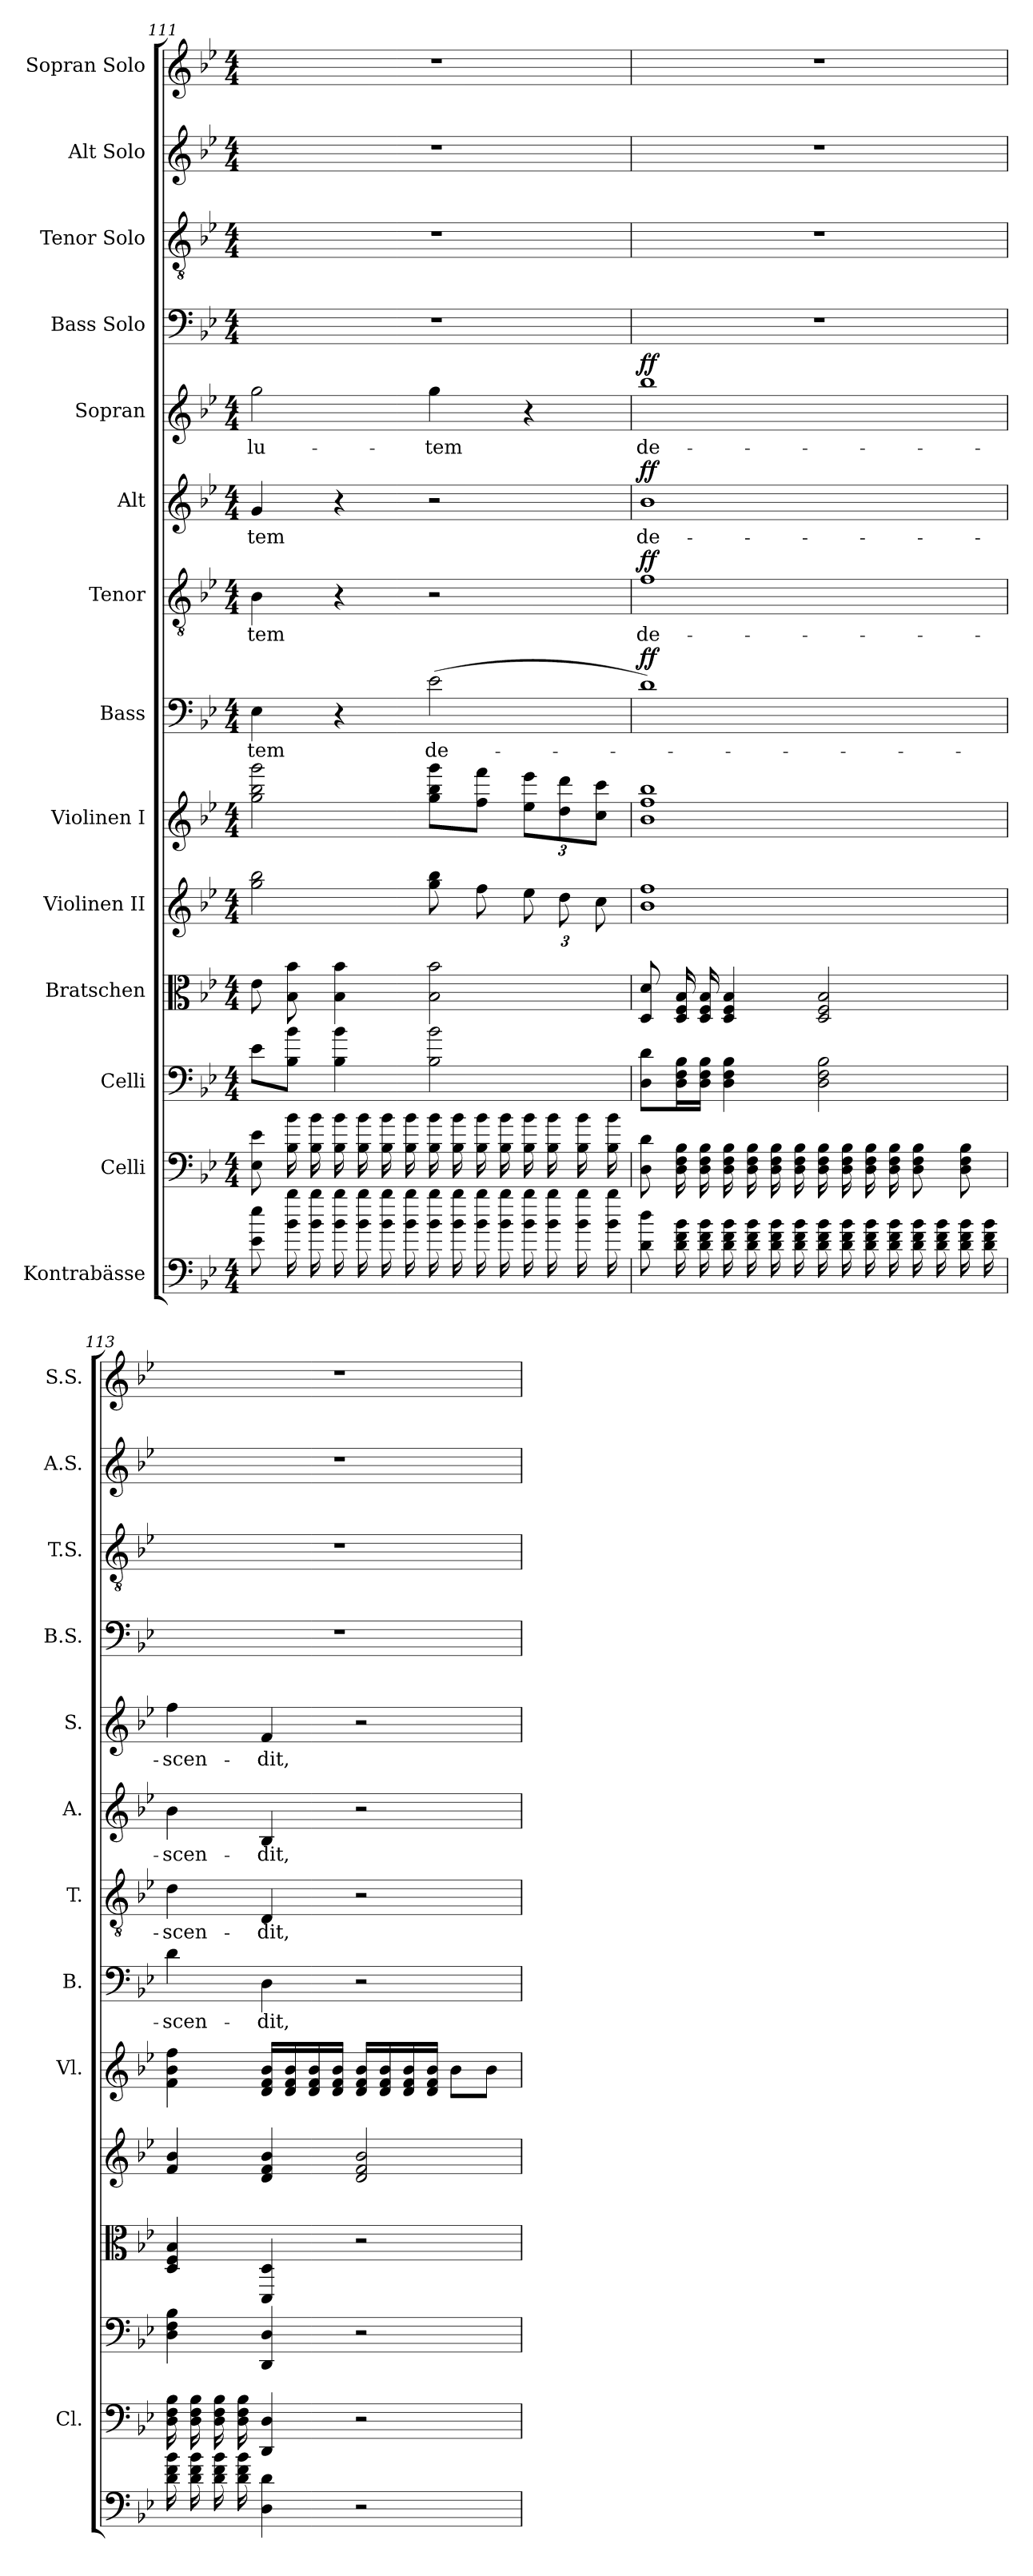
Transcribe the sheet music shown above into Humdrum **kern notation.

**kern	**kern	**kern	**kern	**kern	**kern	**kern	**text	**dynam	**kern	**text	**dynam	**kern	**text	**dynam	**kern	**text	**dynam	**kern	**kern	**kern	**kern
*part14	*part13	*part12	*part11	*part10	*part9	*part8	*part8	*part8	*part7	*part7	*part7	*part6	*part6	*part6	*part5	*part5	*part5	*part4	*part3	*part2	*part1
*staff14	*staff13	*staff12	*staff11	*staff10	*staff9	*staff8	*staff8	*staff8	*staff7	*staff7	*staff7	*staff6	*staff6	*staff6	*staff5	*staff5	*staff5	*staff4	*staff3	*staff2	*staff1
*I"Kontrabässe	*I"Celli	*I"Celli	*I"Bratschen	*I"Violinen II	*I"Violinen I	*I"Bass	*	*	*I"Tenor	*	*	*I"Alt	*	*	*I"Sopran	*	*	*I"Bass Solo	*I"Tenor Solo	*I"Alt Solo	*I"Sopran Solo
*	*I'Cl.	*	*	*	*I'Vl.	*I'B.	*	*	*I'T.	*	*	*I'A.	*	*	*I'S.	*	*	*I'B.S.	*I'T.S.	*I'A.S.	*I'S.S.
!!LO:LB:g=z
*clefF4	*clefF4	*clefF4	*clefC3	*clefG2	*clefG2	*clefF4	*	*	*clefGv2	*	*	*clefG2	*	*	*clefG2	*	*	*clefF4	*clefGv2	*clefG2	*clefG2
*ITrd7c12	*	*	*	*	*	*	*	*	*	*	*	*	*	*	*	*	*	*	*	*	*
*k[b-e-]	*k[b-e-]	*k[b-e-]	*k[b-e-]	*k[b-e-]	*k[b-e-]	*k[b-e-]	*	*	*k[b-e-]	*	*	*k[b-e-]	*	*	*k[b-e-]	*	*	*k[b-e-]	*k[b-e-]	*k[b-e-]	*k[b-e-]
*B-:	*B-:	*B-:	*B-:	*B-:	*B-:	*B-:	*	*	*B-:	*	*	*B-:	*	*	*B-:	*	*	*B-:	*B-:	*B-:	*B-:
*M4/4	*M4/4	*M4/4	*M4/4	*M4/4	*M4/4	*M4/4	*	*	*M4/4	*	*	*M4/4	*	*	*M4/4	*	*	*M4/4	*M4/4	*M4/4	*M4/4
=111	=111	=111	=111	=111	=111	=111	=111	=111	=111	=111	=111	=111	=111	=111	=111	=111	=111	=111	=111	=111	=111
!	!	!	!	!	!	!	!LO:LY:b	!	!	!LO:LY:b	!	!	!LO:LY:b	!	!	!LO:LY:b	!	!	!	!	!
8E-\ 8e-\	8E-\ 8e-\	8e-\L	8e-\	2gg\ 2bb-\	2gg\ 2bb-\ 2ggg\	4E-\	tem	.	4B-\	tem	.	4g/	tem	.	2gg\	-lu-	.	1r	1r	1r	1r
16B-\ 16b-\	16B-\ 16b-\	8B-\ 8b-\J	8B-\ 8b-\	.	.	.	.	.	.	.	.	.	.	.	.	.	.	.	.	.	.
16B-\ 16b-\	16B-\ 16b-\	.	.	.	.	.	.	.	.	.	.	.	.	.	.	.	.	.	.	.	.
16B-\ 16b-\	16B-\ 16b-\	4B-\ 4b-\	4B-\ 4b-\	.	.	4r	.	.	4r	.	.	4r	.	.	.	.	.	.	.	.	.
16B-\ 16b-\	16B-\ 16b-\	.	.	.	.	.	.	.	.	.	.	.	.	.	.	.	.	.	.	.	.
16B-\ 16b-\	16B-\ 16b-\	.	.	.	.	.	.	.	.	.	.	.	.	.	.	.	.	.	.	.	.
16B-\ 16b-\	16B-\ 16b-\	.	.	.	.	.	.	.	.	.	.	.	.	.	.	.	.	.	.	.	.
!	!	!	!	!	!	!	!LO:LY:b	!	!	!	!	!	!	!	!	!LO:LY:b	!	!	!	!	!
16B-\ 16b-\	16B-\ 16b-\	2B-\ 2b-\	2B-\ 2b-\	8gg\ 8bb-\	8gg\ 8bb-\ 8ggg\L	(>2e-\	-de-	.	2r	.	.	2r	.	.	4gg\	tem	.	.	.	.	.
16B-\ 16b-\	16B-\ 16b-\	.	.	.	.	.	.	.	.	.	.	.	.	.	.	.	.	.	.	.	.
16B-\ 16b-\	16B-\ 16b-\	.	.	8ff\	8ff\ 8fff\J	.	.	.	.	.	.	.	.	.	.	.	.	.	.	.	.
16B-\ 16b-\	16B-\ 16b-\	.	.	.	.	.	.	.	.	.	.	.	.	.	.	.	.	.	.	.	.
*	*	*	*	*Xbrackettup	*Xbrackettup	*	*	*	*	*	*	*	*	*	*	*	*	*	*	*	*
16B-\ 16b-\	16B-\ 16b-\	.	.	12ee-\	12ee-\ 12eee-\L	.	.	.	.	.	.	.	.	.	4r	.	.	.	.	.	.
16B-\ 16b-\	16B-\ 16b-\	.	.	.	.	.	.	.	.	.	.	.	.	.	.	.	.	.	.	.	.
.	.	.	.	12dd\	12dd\ 12ddd\	.	.	.	.	.	.	.	.	.	.	.	.	.	.	.	.
16B-\ 16b-\	16B-\ 16b-\	.	.	.	.	.	.	.	.	.	.	.	.	.	.	.	.	.	.	.	.
.	.	.	.	12cc\	12cc\ 12ccc\J	.	.	.	.	.	.	.	.	.	.	.	.	.	.	.	.
16B-\ 16b-\	16B-\ 16b-\	.	.	.	.	.	.	.	.	.	.	.	.	.	.	.	.	.	.	.	.
=112	=112	=112	=112	=112	=112	=112	=112	=112	=112	=112	=112	=112	=112	=112	=112	=112	=112	=112	=112	=112	=112
!	!LO:N:n=1:head=solid	!	!	!	!	!	!	!	!	!	!	!	!	!	!	!	!	!	!	!	!
!	!LO:N:n=2:head=solid	!	!	!	!	!	!	!LO:DY:a	!	!LO:LY:b	!LO:DY:a	!	!LO:LY:b	!LO:DY:a	!	!LO:LY:b	!LO:DY:a	!	!	!	!
8D\ 8d\	8D\ 8d\	8D\ 8d\L	8D/ 8d/	1b- 1ff	1b- 1ff 1bb-	1d)	.	ff	1f	-de-	ff	1b-	-de-	ff	1bb-	-de-	ff	1r	1r	1r	1r
!	!LO:N:n=1:head=solid	!	!	!	!	!	!	!	!	!	!	!	!	!	!	!	!	!	!	!	!
!	!LO:N:n=2:head=solid	!	!	!	!	!	!	!	!	!	!	!	!	!	!	!	!	!	!	!	!
!	!LO:N:n=3:head=solid	!	!	!	!	!	!	!	!	!	!	!	!	!	!	!	!	!	!	!	!
16D\ 16F\ 16B-\	16D\ 16F\ 16B-\	16D\ 16F\ 16B-\L	16D/ 16F/ 16B-/	.	.	.	.	.	.	.	.	.	.	.	.	.	.	.	.	.	.
!	!LO:N:n=1:head=solid	!	!	!	!	!	!	!	!	!	!	!	!	!	!	!	!	!	!	!	!
!	!LO:N:n=2:head=solid	!	!	!	!	!	!	!	!	!	!	!	!	!	!	!	!	!	!	!	!
!	!LO:N:n=3:head=solid	!	!	!	!	!	!	!	!	!	!	!	!	!	!	!	!	!	!	!	!
16D\ 16F\ 16B-\	16D\ 16F\ 16B-\	16D\ 16F\ 16B-\JJ	16D/ 16F/ 16B-/	.	.	.	.	.	.	.	.	.	.	.	.	.	.	.	.	.	.
!	!LO:N:n=1:head=solid	!	!	!	!	!	!	!	!	!	!	!	!	!	!	!	!	!	!	!	!
!	!LO:N:n=2:head=solid	!	!	!	!	!	!	!	!	!	!	!	!	!	!	!	!	!	!	!	!
!	!LO:N:n=3:head=solid	!	!	!	!	!	!	!	!	!	!	!	!	!	!	!	!	!	!	!	!
16D\ 16F\ 16B-\	16D\ 16F\ 16B-\	4D\ 4F\ 4B-\	4D/ 4F/ 4B-/	.	.	.	.	.	.	.	.	.	.	.	.	.	.	.	.	.	.
!	!LO:N:n=1:head=solid	!	!	!	!	!	!	!	!	!	!	!	!	!	!	!	!	!	!	!	!
!	!LO:N:n=2:head=solid	!	!	!	!	!	!	!	!	!	!	!	!	!	!	!	!	!	!	!	!
!	!LO:N:n=3:head=solid	!	!	!	!	!	!	!	!	!	!	!	!	!	!	!	!	!	!	!	!
16D\ 16F\ 16B-\	16D\ 16F\ 16B-\	.	.	.	.	.	.	.	.	.	.	.	.	.	.	.	.	.	.	.	.
!	!LO:N:n=1:head=solid	!	!	!	!	!	!	!	!	!	!	!	!	!	!	!	!	!	!	!	!
!	!LO:N:n=2:head=solid	!	!	!	!	!	!	!	!	!	!	!	!	!	!	!	!	!	!	!	!
!	!LO:N:n=3:head=solid	!	!	!	!	!	!	!	!	!	!	!	!	!	!	!	!	!	!	!	!
16D\ 16F\ 16B-\	16D\ 16F\ 16B-\	.	.	.	.	.	.	.	.	.	.	.	.	.	.	.	.	.	.	.	.
!	!LO:N:n=1:head=solid	!	!	!	!	!	!	!	!	!	!	!	!	!	!	!	!	!	!	!	!
!	!LO:N:n=2:head=solid	!	!	!	!	!	!	!	!	!	!	!	!	!	!	!	!	!	!	!	!
!	!LO:N:n=3:head=solid	!	!	!	!	!	!	!	!	!	!	!	!	!	!	!	!	!	!	!	!
16D\ 16F\ 16B-\	16D\ 16F\ 16B-\	.	.	.	.	.	.	.	.	.	.	.	.	.	.	.	.	.	.	.	.
!	!LO:N:n=1:head=solid	!	!	!	!	!	!	!	!	!	!	!	!	!	!	!	!	!	!	!	!
!	!LO:N:n=2:head=solid	!	!	!	!	!	!	!	!	!	!	!	!	!	!	!	!	!	!	!	!
!	!LO:N:n=3:head=solid	!	!	!	!	!	!	!	!	!	!	!	!	!	!	!	!	!	!	!	!
16D\ 16F\ 16B-\	16D\ 16F\ 16B-\	2D\ 2F\ 2B-\	2D/ 2F/ 2B-/	.	.	.	.	.	.	.	.	.	.	.	.	.	.	.	.	.	.
!	!LO:N:n=1:head=solid	!	!	!	!	!	!	!	!	!	!	!	!	!	!	!	!	!	!	!	!
!	!LO:N:n=2:head=solid	!	!	!	!	!	!	!	!	!	!	!	!	!	!	!	!	!	!	!	!
!	!LO:N:n=3:head=solid	!	!	!	!	!	!	!	!	!	!	!	!	!	!	!	!	!	!	!	!
16D\ 16F\ 16B-\	16D\ 16F\ 16B-\	.	.	.	.	.	.	.	.	.	.	.	.	.	.	.	.	.	.	.	.
!	!LO:N:n=1:head=solid	!	!	!	!	!	!	!	!	!	!	!	!	!	!	!	!	!	!	!	!
!	!LO:N:n=2:head=solid	!	!	!	!	!	!	!	!	!	!	!	!	!	!	!	!	!	!	!	!
!	!LO:N:n=3:head=solid	!	!	!	!	!	!	!	!	!	!	!	!	!	!	!	!	!	!	!	!
16D\ 16F\ 16B-\	16D\ 16F\ 16B-\	.	.	.	.	.	.	.	.	.	.	.	.	.	.	.	.	.	.	.	.
!	!LO:N:n=1:head=solid	!	!	!	!	!	!	!	!	!	!	!	!	!	!	!	!	!	!	!	!
!	!LO:N:n=2:head=solid	!	!	!	!	!	!	!	!	!	!	!	!	!	!	!	!	!	!	!	!
!	!LO:N:n=3:head=solid	!	!	!	!	!	!	!	!	!	!	!	!	!	!	!	!	!	!	!	!
16D\ 16F\ 16B-\	16D\ 16F\ 16B-\	.	.	.	.	.	.	.	.	.	.	.	.	.	.	.	.	.	.	.	.
!	!LO:N:n=1:head=solid	!	!	!	!	!	!	!	!	!	!	!	!	!	!	!	!	!	!	!	!
!	!LO:N:n=2:head=solid	!	!	!	!	!	!	!	!	!	!	!	!	!	!	!	!	!	!	!	!
!	!LO:N:n=3:head=solid	!	!	!	!	!	!	!	!	!	!	!	!	!	!	!	!	!	!	!	!
16D\ 16F\ 16B-\	8D\ 8F\ 8B-\	.	.	.	.	.	.	.	.	.	.	.	.	.	.	.	.	.	.	.	.
16D\ 16F\ 16B-\	.	.	.	.	.	.	.	.	.	.	.	.	.	.	.	.	.	.	.	.	.
!	!LO:N:n=1:head=solid	!	!	!	!	!	!	!	!	!	!	!	!	!	!	!	!	!	!	!	!
!	!LO:N:n=2:head=solid	!	!	!	!	!	!	!	!	!	!	!	!	!	!	!	!	!	!	!	!
!	!LO:N:n=3:head=solid	!	!	!	!	!	!	!	!	!	!	!	!	!	!	!	!	!	!	!	!
16D\ 16F\ 16B-\	8D\ 8F\ 8B-\	.	.	.	.	.	.	.	.	.	.	.	.	.	.	.	.	.	.	.	.
16D\ 16F\ 16B-\	.	.	.	.	.	.	.	.	.	.	.	.	.	.	.	.	.	.	.	.	.
=113	=113	=113	=113	=113	=113	=113	=113	=113	=113	=113	=113	=113	=113	=113	=113	=113	=113	=113	=113	=113	=113
!	!	!	!	!	!	!	!LO:LY:b	!	!	!LO:LY:b	!	!	!LO:LY:b	!	!	!LO:LY:b	!	!	!	!	!
16D\ 16F\ 16B-\	16D\ 16F\ 16B-\	4D\ 4F\ 4B-\	4D/ 4F/ 4B-/	4f/ 4b-/	4f\ 4b-\ 4ff\	4d\	-scen-	.	4d\	-scen-	.	4b-\	-scen-	.	4ff\	-scen-	.	1r	1r	1r	1r
16D\ 16F\ 16B-\	16D\ 16F\ 16B-\	.	.	.	.	.	.	.	.	.	.	.	.	.	.	.	.	.	.	.	.
16D\ 16F\ 16B-\	16D\ 16F\ 16B-\	.	.	.	.	.	.	.	.	.	.	.	.	.	.	.	.	.	.	.	.
16D\ 16F\ 16B-\	16D\ 16F\ 16B-\	.	.	.	.	.	.	.	.	.	.	.	.	.	.	.	.	.	.	.	.
!	!	!	!	!	!	!	!LO:LY:b	!	!	!LO:LY:b	!	!	!LO:LY:b	!	!	!LO:LY:b	!	!	!	!	!
4DD\ 4D\	4DD/ 4D/	4DD/ 4D/	4DD/ 4D/	4d/ 4f/ 4b-/	16d/ 16f/ 16b-/LL	4D\	dit,	.	4D/	dit,	.	4B-/	dit,	.	4f/	dit,	.	.	.	.	.
.	.	.	.	.	16d/ 16f/ 16b-/	.	.	.	.	.	.	.	.	.	.	.	.	.	.	.	.
.	.	.	.	.	16d/ 16f/ 16b-/	.	.	.	.	.	.	.	.	.	.	.	.	.	.	.	.
.	.	.	.	.	16d/ 16f/ 16b-/JJ	.	.	.	.	.	.	.	.	.	.	.	.	.	.	.	.
2r	2r	2r	2r	2d/ 2f/ 2b-/	16d/ 16f/ 16b-/LL	2r	.	.	2r	.	.	2r	.	.	2r	.	.	.	.	.	.
.	.	.	.	.	16d/ 16f/ 16b-/	.	.	.	.	.	.	.	.	.	.	.	.	.	.	.	.
.	.	.	.	.	16d/ 16f/ 16b-/	.	.	.	.	.	.	.	.	.	.	.	.	.	.	.	.
.	.	.	.	.	16d/ 16f/ 16b-/JJ	.	.	.	.	.	.	.	.	.	.	.	.	.	.	.	.
.	.	.	.	.	8b-\L	.	.	.	.	.	.	.	.	.	.	.	.	.	.	.	.
.	.	.	.	.	8b-\J	.	.	.	.	.	.	.	.	.	.	.	.	.	.	.	.
=	=	=	=	=	=	=	=	=	=	=	=	=	=	=	=	=	=	=	=	=	=
*-	*-	*-	*-	*-	*-	*-	*-	*-	*-	*-	*-	*-	*-	*-	*-	*-	*-	*-	*-	*-	*-
